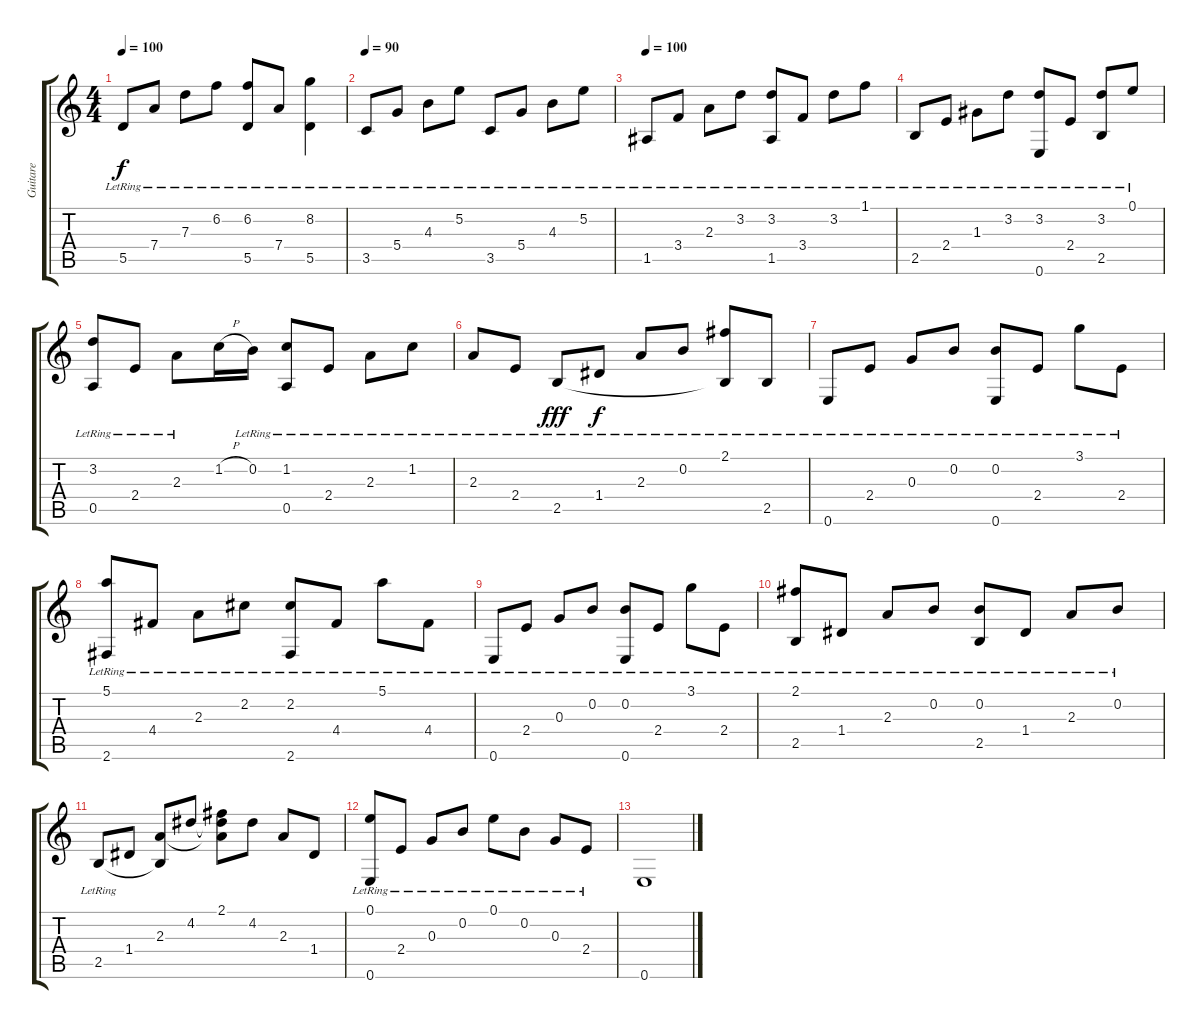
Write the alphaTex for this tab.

\track ("Guitare" "Guitare") {instrument acousticguitarnylon}
\staff {score tabs}
\tuning (E4 B3 G3 D3 A2 E2) {hide}
\ts (4 4)
\tempo 100
\clef g2
\ks c
5.5{lr}.8{dy f} 7.4{lr}.8 7.3{lr}.8 6.2{lr}.8 (6.2{lr} 5.5{lr}).8 7.4{lr}.8 (8.2{lr} 5.5{lr}).4 |
\tempo 90
3.5{lr}.8 5.4{lr}.8 4.3{lr}.8 5.2{lr}.8 3.5{lr}.8 5.4{lr}.8 4.3{lr}.8 5.2{lr}.8 |
\tempo 100
1.5{lr}.8 3.4{lr}.8 2.3{lr}.8 3.2{lr}.8 (3.2{lr} 1.5{lr}).8 3.4{lr}.8 3.2{lr}.8 1.1{lr}.8 |
2.5{lr}.8 2.4{lr}.8 1.3{lr}.8 3.2{lr}.8 (3.2{lr} 0.6{lr}).8 2.4{lr}.8 (3.2{lr} 2.5{lr}).8 0.1{lr}.8 |
(3.2{lr} 0.5{lr}).8 2.4{lr}.8 2.3{lr}.8 1.2{h}.16 0.2{lr}.16 (1.2{lr} 0.5{lr}).8 2.4{lr}.8 2.3{lr}.8 1.2{lr}.8 |
2.3{lr}.8 2.4{lr}.8 2.5{lr}.8{dy fff} 1.4{lr}.8{dy f} 2.3{lr}.8 0.2{lr}.8 (2.1{lr} 2.5{t}).8 2.5{lr}.8 |
0.6{lr}.8 2.4{lr}.8 0.3{lr}.8 0.2{lr}.8 (0.2{lr} 0.6{lr}).8 2.4{lr}.8 3.1{lr}.8 2.4{lr}.8 |
(5.1{lr} 2.6{lr}).8 4.4{lr}.8 2.3{lr}.8 2.2{lr}.8 (2.2{lr} 2.6{lr}).8 4.4{lr}.8 5.1{lr}.8 4.4{lr}.8 |
0.6{lr}.8 2.4{lr}.8 0.3{lr}.8 0.2{lr}.8 (0.2{lr} 0.6{lr}).8 2.4{lr}.8 3.1{lr}.8 2.4{lr}.8 |
(2.1{lr} 2.5{lr}).8 1.4{lr}.8 2.3{lr}.8 0.2{lr}.8 (0.2{lr} 2.5{lr}).8 1.4{lr}.8 2.3{lr}.8 0.2{lr}.8 |
2.5{lr}.8 1.4.8 (2.3 2.5{t}).8 4.2.8 (2.1 4.2{t} 2.3{t}).8 4.2.8 2.3.8 1.4.8 |
(0.1{lr} 0.6{lr}).8 2.4{lr}.8 0.3{lr}.8 0.2{lr}.8 0.1{lr}.8 0.2{lr}.8 0.3{lr}.8 2.4{lr}.8 |
0.6.1
